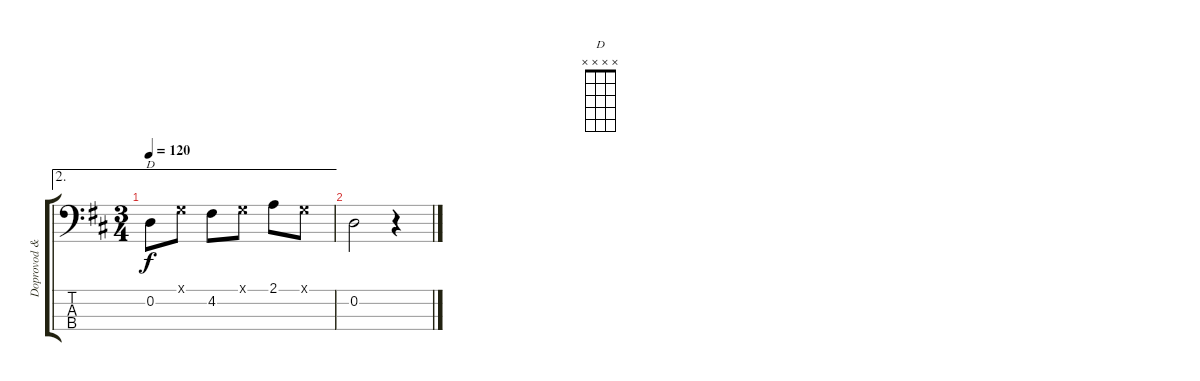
\track ("Doprovod & slap" "Doprovod &") {instrument acousticbass}
\staff {score tabs}
\tuning (G2 D2 A1 E1) {hide}
\chord ("D" x x x x)
\ae 2
\ts (3 4)
\tempo 120
\clef f4
\ks d
0.2.8{ch "D" dy f} 0.1{x}.8 4.2.8 0.1{x}.8 2.1.8 0.1{x}.8 |
0.2.2 r.4
